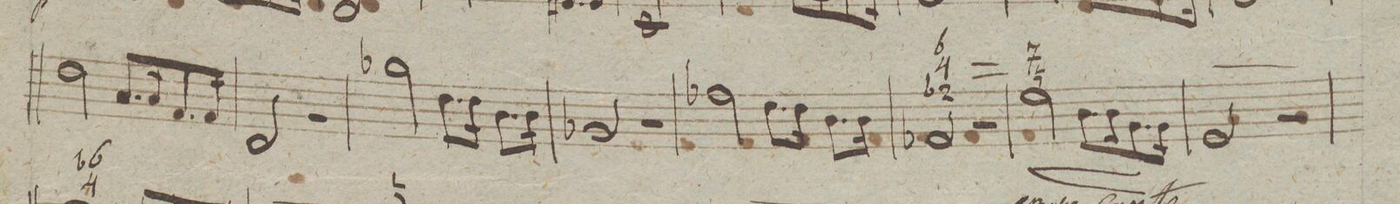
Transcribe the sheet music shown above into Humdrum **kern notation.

**kern	**fba	**dynam
*I"Organo	*	*
*clefF4	*	*
*k[]	*	*
*met(c|)	*	*
*M2/2	*	*
2F\	.	.
8.C/L	.	.
16C/K	.	.
8.AA/	.	.
16AA/Jk	.	.
=80	=80	=80
2FF/	.	.
2r	.	.
=81	=81	=81
2B-X\	.	.
8.F\L	.	.
16F\K	.	.
8.D\	.	.
16D\Jk	.	.
=82	=82	=82
2BB-X/	.	.
2r	.	.
=83	=83	=83
2A-X\	.	.
8.F\L	.	.
16F\Jk	.	.
8.D\L	.	.
16D\Jk	.	.
=84	=84	=84
2AA-X/	6 4_ -2_	.
2r	.	.
=85	=85	=85
2G\	x 7 n	<
8.D\L	.	.
16D\K	.	.
8.BB\	.	.
16BB\Jk	.	[[
=86	=86	=86
2GG/	.	.
2r	.	.
=87	=87	=87
*-	*-	*-
